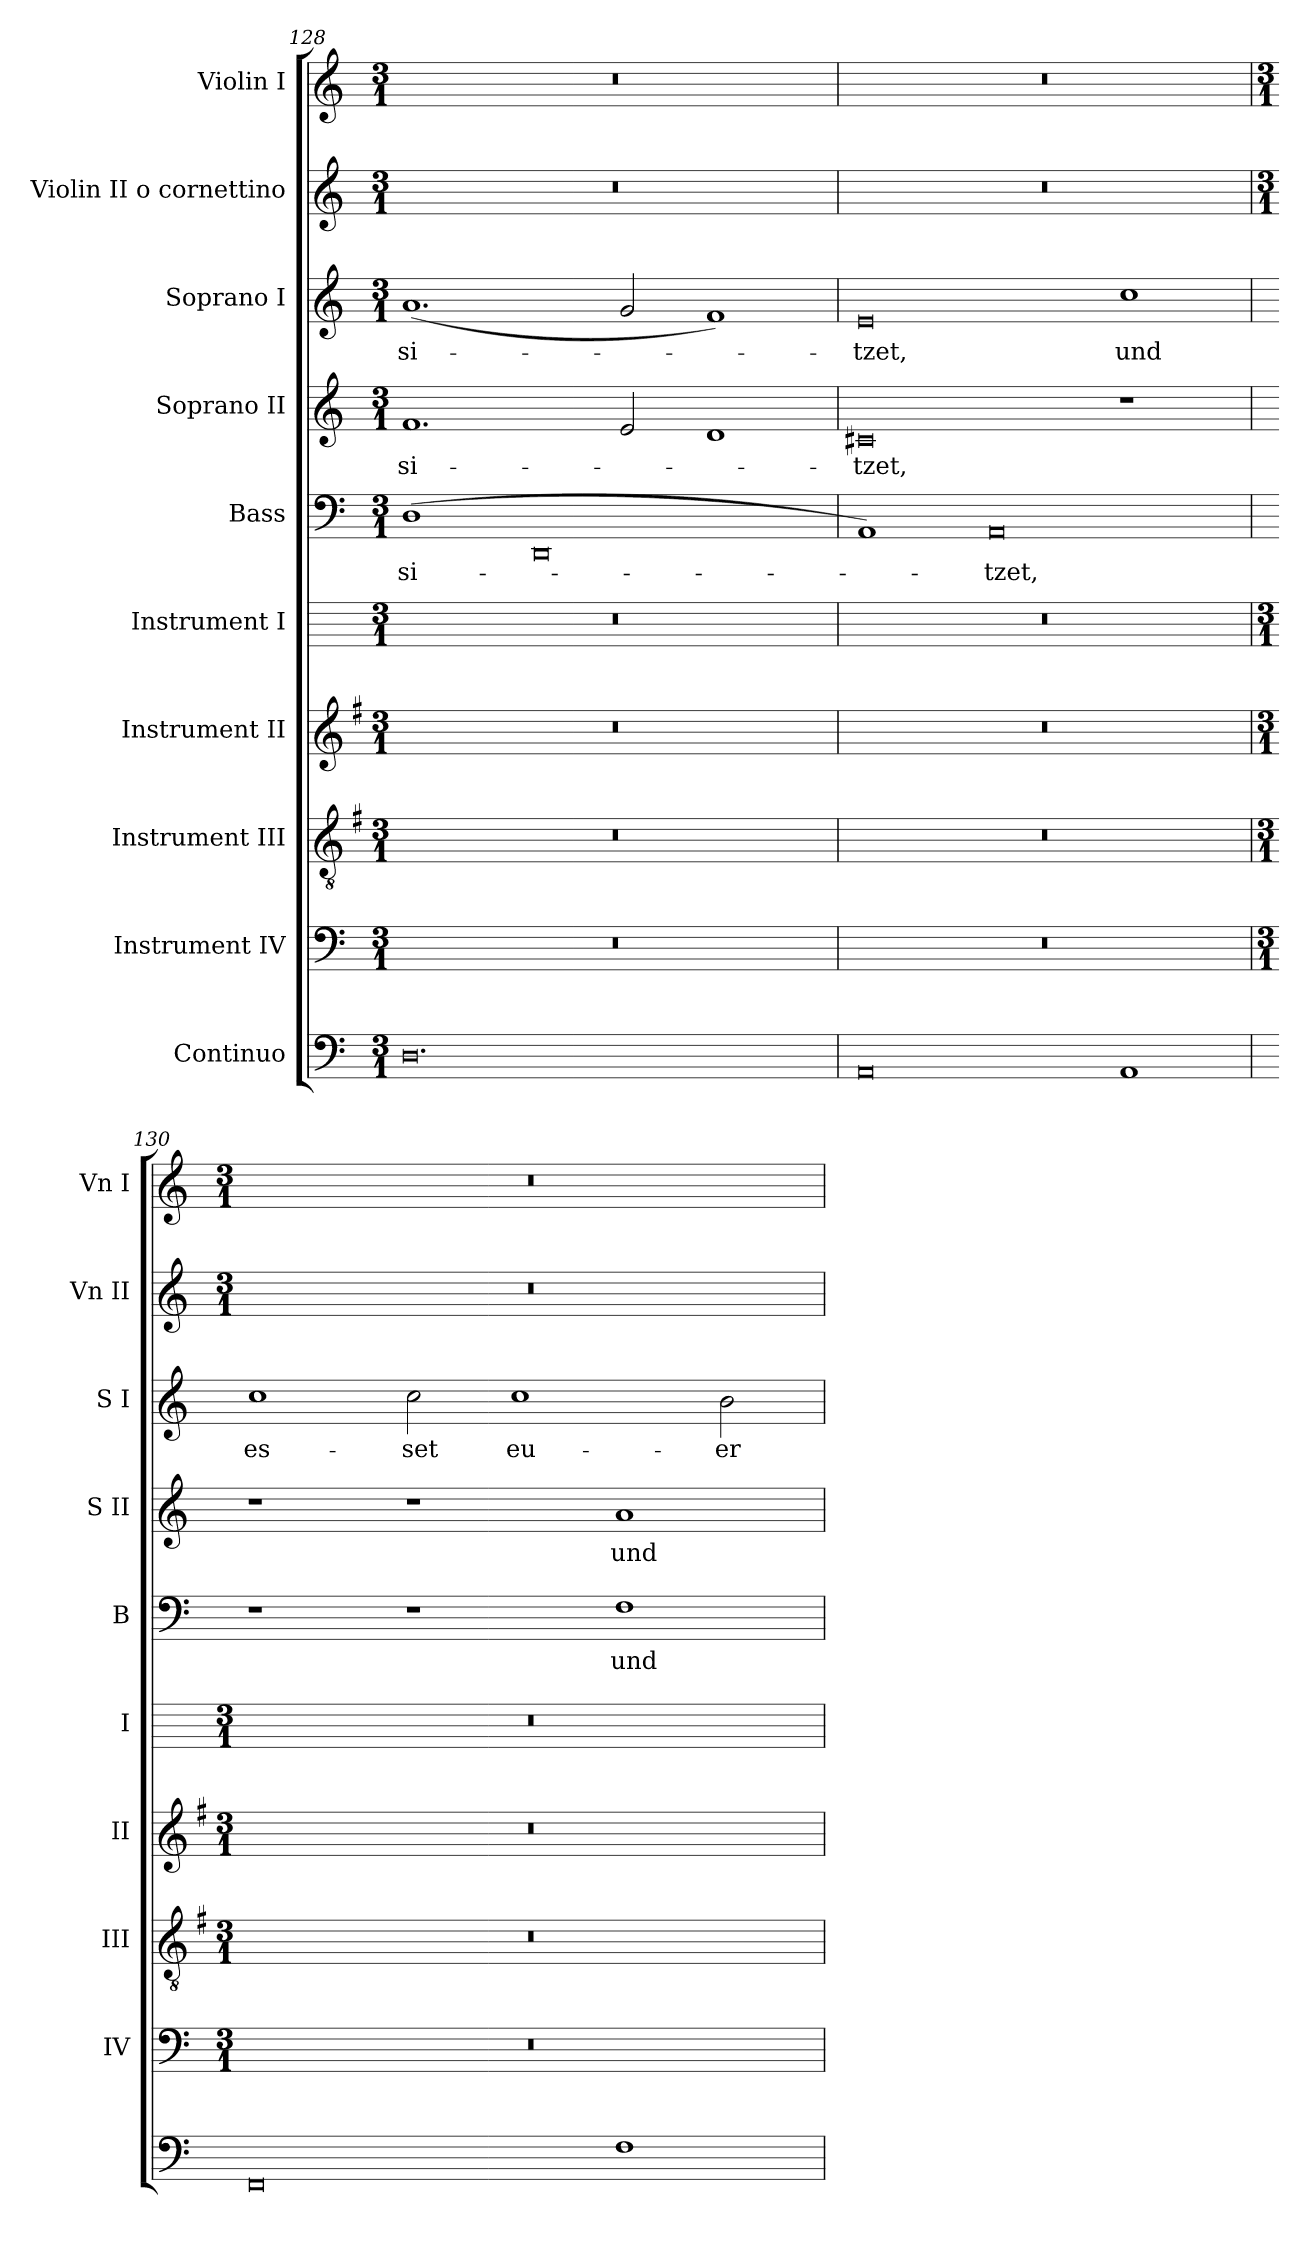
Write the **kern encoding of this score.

**kern	**kern	**kern	**kern	**kern	**kern	**text	**kern	**text	**kern	**text	**kern	**kern
*part10	*part9	*part8	*part7	*part6	*part5	*part5	*part4	*part4	*part3	*part3	*part2	*part1
*staff10	*staff9	*staff8	*staff7	*staff6	*staff5	*staff5	*staff4	*staff4	*staff3	*staff3	*staff2	*staff1
*I"Continuo	*I"Instrument IV	*I"Instrument III	*I"Instrument II	*I"Instrument I	*I"Bass	*	*I"Soprano II	*	*I"Soprano I	*	*I"Violin II o cornettino	*I"Violin I
*	*I'IV	*I'III	*I'II	*I'I	*I'B	*	*I'S II	*	*I'S I	*	*I'Vn II	*I'Vn I
*clefF4	*clefF4	*clefGv2	*clefG2	*	*clefF4	*	*clefG2	*	*clefG2	*	*clefG2	*clefG2
*	*	*ITrd4c7	*ITrd4c7	*ITrd4c7	*	*	*	*	*	*	*	*
*k[]	*k[]	*k[]	*k[]	*	*k[]	*	*k[]	*	*k[]	*	*k[]	*k[]
*C:	*C:	*C:	*C:	*	*C:	*	*C:	*	*C:	*	*C:	*C:
*M3/1	*M3/1	*M3/1	*M3/1	*M3/1	*M3/1	*	*M3/1	*	*M3/1	*	*M3/1	*M3/1
=128	=128	=128	=128	=128	=128	=128	=128	=128	=128	=128	=128	=128
!	!	!	!	!	!	!LO:LY:b	!	!LO:LY:b	!	!LO:LY:b	!	!
0.D	0.r	0.r	0.r	0.r	(>1D	si-	1.f	si-	(<1.a	si-	0.r	0.r
.	.	.	.	.	0DD	.	.	.	.	.	.	.
.	.	.	.	.	.	.	2e	.	2g	.	.	.
.	.	.	.	.	.	.	1d	.	1f)	.	.	.
=129	=129	=129	=129	=129	=129	=129	=129	=129	=129	=129	=129	=129
!	!	!	!	!	!	!	!	!LO:LY:b	!	!LO:LY:b	!	!
0AA	0.r	0.r	0.r	0.r	1AA)	.	0c#X	tzet,	0e	tzet,	0.r	0.r
!	!	!	!	!	!	!LO:LY:b	!	!	!	!	!	!
.	.	.	.	.	0AA	tzet,	.	.	.	.	.	.
!	!	!	!	!	!	!	!	!	!	!LO:LY:b	!	!
1AA	.	.	.	.	.	.	1r	.	1cc	und	.	.
!!LO:LB:g=z
=130	=130	=130	=130	=130	=130	=130	=130	=130	=130	=130	=130	=130
*	*M3/1	*M3/1	*M3/1	*M3/1	*	*	*	*	*	*	*M3/1	*M3/1
!	!	!	!	!	!	!	!	!	!	!LO:LY:b	!	!
0FF	0.r	0.r	0.r	0.r	1r	.	1r	.	1cc	es-	0.r	0.r
!	!	!	!	!	!	!	!	!	!	!LO:LY:b	!	!
.	.	.	.	.	1r	.	1r	.	2cc	-set	.	.
!	!	!	!	!	!	!	!	!	!	!LO:LY:b	!	!
.	.	.	.	.	.	.	.	.	1cc	eu-	.	.
!	!	!	!	!	!	!LO:LY:b	!	!LO:LY:b	!	!	!	!
1F	.	.	.	.	1F	und	1a	und	.	.	.	.
!	!	!	!	!	!	!	!	!	!	!LO:LY:b	!	!
.	.	.	.	.	.	.	.	.	2b	-er	.	.
=	=	=	=	=	=	=	=	=	=	=	=	=
*-	*-	*-	*-	*-	*-	*-	*-	*-	*-	*-	*-	*-
